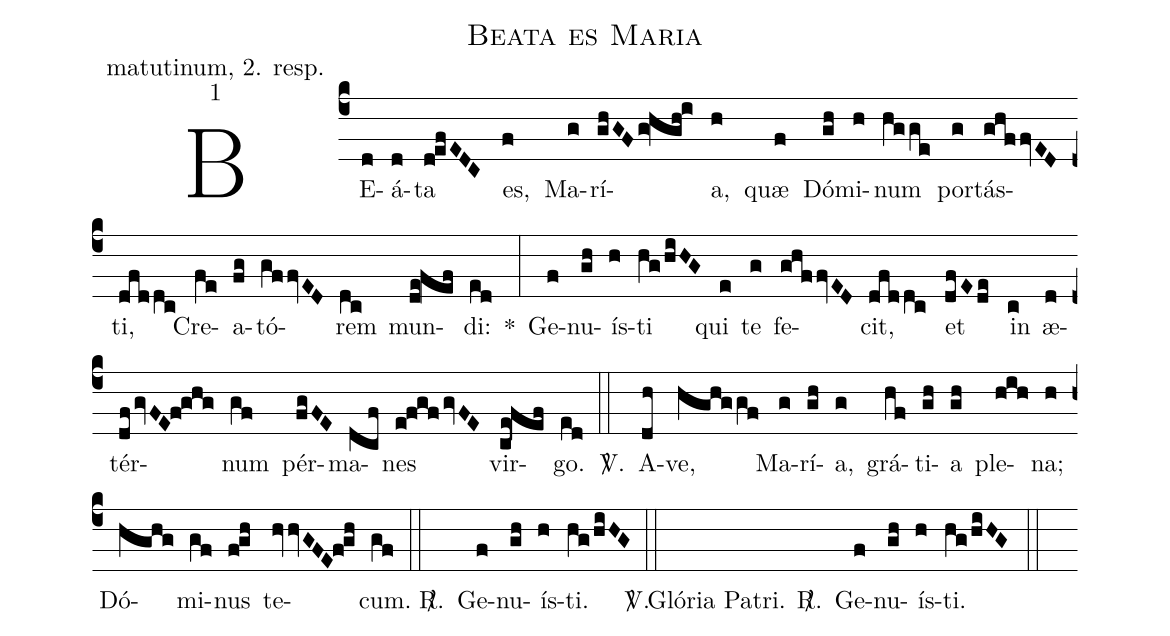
name: Beata es Maria;
office-part: matutinum, 2. resp.;
mode: 1;
%%
(c4)
BE(d)á(d)ta(d!efEDC) es,(f) Ma(g)rí(ghGFg!hgh!i)a,(h)
quæ(f) Dó(gh)mi(h)num(hg/ge) por(g)tás(ghf/fvED)ti,(dfd/dc)
Cre(fe)a(fg)tó(gffvED)rem(dc) mun(de!fef)di:(ed) *(:)
Ge(f)nu(gh)ís(h)ti(hg/hiHG) qui(e) te(g) fe(ghf/fvED)cit,(dfd/dc)
et(dfEde) in(c) æ(d)tér(dfgvFE!f!ghg)num(gf)
pér(fgFE)ma(dcf)nes(e!fgf/gvFE) vir(ce!fef)go.(ed) (::)

<sp>V/</sp>.()
A(dh)ve,(hghg/gf) Ma(g)rí(gh)a,(g)
grá(hf)ti(gh)a(gh) ple(hih)na;(h)
Dó(hghg)mi(gf)nus(f!gh) te(hvhvGFE!f!gh)cum.(gf) (::)

<sp>R/</sp>.() Ge(f)nu(gh)ís(h)ti.(hg/hiHG) (::)

<sp>V/</sp>.() Glória Patri.

<sp>R/</sp>.() Ge(f)nu(gh)ís(h)ti.(hg/hiHG) (::)
